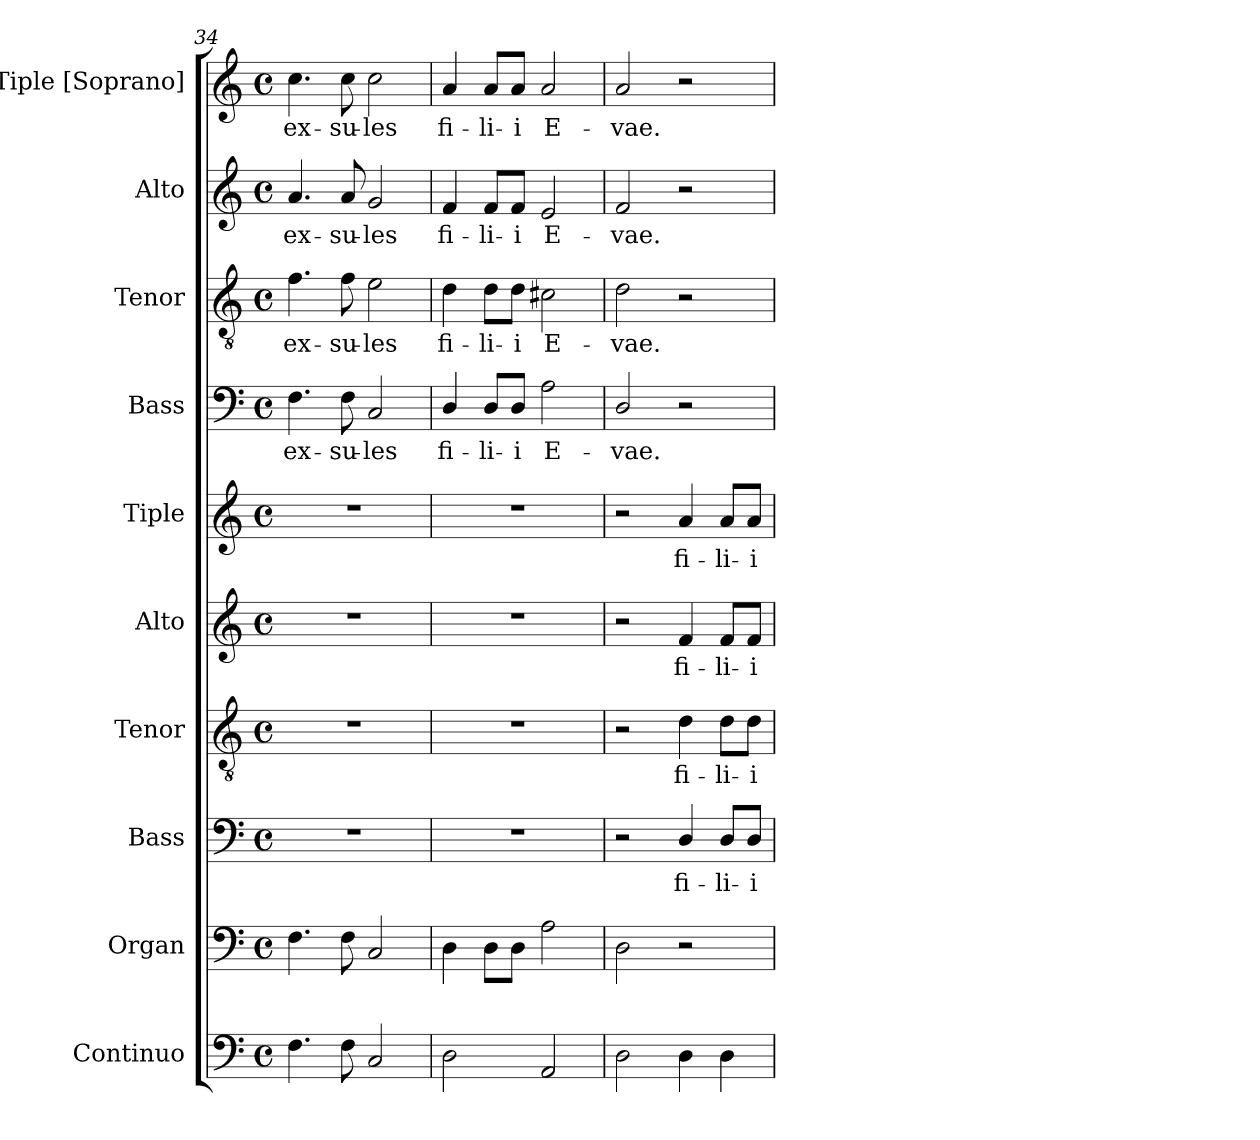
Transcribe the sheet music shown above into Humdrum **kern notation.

**kern	**kern	**kern	**text	**kern	**text	**kern	**text	**kern	**text	**kern	**text	**kern	**text	**kern	**text	**kern	**text
*part10	*part9	*part8	*part8	*part7	*part7	*part6	*part6	*part5	*part5	*part4	*part4	*part3	*part3	*part2	*part2	*part1	*part1
*staff10	*staff9	*staff8	*staff8	*staff7	*staff7	*staff6	*staff6	*staff5	*staff5	*staff4	*staff4	*staff3	*staff3	*staff2	*staff2	*staff1	*staff1
*I"Continuo	*I"Organ	*I"Bass	*	*I"Tenor	*	*I"Alto	*	*I"Tiple	*	*I"Bass	*	*I"Tenor	*	*I"Alto	*	*I"Tiple [Soprano]	*
*I'Cont.	*I'Org.	*I'B.	*	*I'T.	*	*I'A.	*	*	*	*I'B.	*	*I'T.	*	*I'A.	*	*I'S.	*
*clefF4	*clefF4	*clefF4	*	*clefGv2	*	*clefG2	*	*clefG2	*	*clefF4	*	*clefGv2	*	*clefG2	*	*clefG2	*
*	*	*	*	*ITrd7c12	*	*	*	*	*	*	*	*ITrd7c12	*	*	*	*	*
*k[]	*k[]	*k[]	*	*k[]	*	*k[]	*	*k[]	*	*k[]	*	*k[]	*	*k[]	*	*k[]	*
*C:	*C:	*C:	*	*C:	*	*C:	*	*C:	*	*C:	*	*C:	*	*C:	*	*C:	*
*M4/4	*M4/4	*M4/4	*	*M4/4	*	*M4/4	*	*M4/4	*	*M4/4	*	*M4/4	*	*M4/4	*	*M4/4	*
*met(c)	*met(c)	*met(c)	*	*met(c)	*	*met(c)	*	*met(c)	*	*met(c)	*	*met(c)	*	*met(c)	*	*met(c)	*
=34	=34	=34	=34	=34	=34	=34	=34	=34	=34	=34	=34	=34	=34	=34	=34	=34	=34
!	!	!	!	!	!	!	!	!	!	!	!LO:LY:b:color=#000000	!	!	!	!	!	!
!	!	!	!	!	!	!	!	!	!	!	!	!	!LO:LY:b:color=#000000	!	!	!	!
!	!	!	!	!	!	!	!	!	!	!	!	!	!	!	!LO:LY:b:color=#000000	!	!
!	!	!	!	!	!	!	!	!	!	!	!	!	!	!	!	!	!LO:LY:b:color=#000000
4.Fi\	4.Fi\	1r	.	1r	.	1r	.	1r	.	4.Fi\	ex-	4.Fi\	ex-	4.ai/	ex-	4.cci\	ex-
!	!	!	!	!	!	!	!	!	!	!	!LO:LY:b:color=#000000	!	!	!	!	!	!
!	!	!	!	!	!	!	!	!	!	!	!	!	!LO:LY:b:color=#000000	!	!	!	!
!	!	!	!	!	!	!	!	!	!	!	!	!	!	!	!LO:LY:b:color=#000000	!	!
!	!	!	!	!	!	!	!	!	!	!	!	!	!	!	!	!	!LO:LY:b:color=#000000
8Fi\	8Fi\	.	.	.	.	.	.	.	.	8Fi\	-su-	8Fi\	-su-	8ai/	-su-	8cci\	-su-
!	!	!	!	!	!	!	!	!	!	!	!LO:LY:b:color=#000000	!	!	!	!	!	!
!	!	!	!	!	!	!	!	!	!	!	!	!	!LO:LY:b:color=#000000	!	!	!	!
!	!	!	!	!	!	!	!	!	!	!	!	!	!	!	!LO:LY:b:color=#000000	!	!
!	!	!	!	!	!	!	!	!	!	!	!	!	!	!	!	!	!LO:LY:b:color=#000000
2Ci/	2Ci/	.	.	.	.	.	.	.	.	2Ci/	-les	2Ei\	-les	2gi/	-les	2cci\	-les
=35	=35	=35	=35	=35	=35	=35	=35	=35	=35	=35	=35	=35	=35	=35	=35	=35	=35
!	!	!	!	!	!	!	!	!	!	!	!LO:LY:b:color=#000000	!	!	!	!	!	!
!	!	!	!	!	!	!	!	!	!	!	!	!	!LO:LY:b:color=#000000	!	!	!	!
!	!	!	!	!	!	!	!	!	!	!	!	!	!	!	!LO:LY:b:color=#000000	!	!
!	!	!	!	!	!	!	!	!	!	!	!	!	!	!	!	!	!LO:LY:b:color=#000000
2Di\	4Di\	1r	.	1r	.	1r	.	1r	.	4Di/	fi-	4Di\	fi-	4fi/	fi-	4ai/	fi-
!	!	!	!	!	!	!	!	!	!	!	!LO:LY:b:color=#000000	!	!	!	!	!	!
!	!	!	!	!	!	!	!	!	!	!	!	!	!LO:LY:b:color=#000000	!	!	!	!
!	!	!	!	!	!	!	!	!	!	!	!	!	!	!	!LO:LY:b:color=#000000	!	!
!	!	!	!	!	!	!	!	!	!	!	!	!	!	!	!	!	!LO:LY:b:color=#000000
.	8Di\L	.	.	.	.	.	.	.	.	8Di/L	-li-	8Di\L	-li-	8fi/L	-li-	8ai/L	-li-
!	!	!	!	!	!	!	!	!	!	!	!LO:LY:b:color=#000000	!	!	!	!	!	!
!	!	!	!	!	!	!	!	!	!	!	!	!	!LO:LY:b:color=#000000	!	!	!	!
!	!	!	!	!	!	!	!	!	!	!	!	!	!	!	!LO:LY:b:color=#000000	!	!
!	!	!	!	!	!	!	!	!	!	!	!	!	!	!	!	!	!LO:LY:b:color=#000000
.	8Di\J	.	.	.	.	.	.	.	.	8Di/J	-i	8Di\J	-i	8fi/J	-i	8ai/J	-i
!	!	!	!	!	!	!	!	!	!	!	!LO:LY:b:color=#000000	!	!	!	!	!	!
!	!	!	!	!	!	!	!	!	!	!	!	!	!LO:LY:b:color=#000000	!	!	!	!
!	!	!	!	!	!	!	!	!	!	!	!	!	!	!	!LO:LY:b:color=#000000	!	!
!	!	!	!	!	!	!	!	!	!	!	!	!	!	!	!	!	!LO:LY:b:color=#000000
2AAi/	2Ai\	.	.	.	.	.	.	.	.	2Ai\	E-	2C#Xi\	E-	2ei/	E-	2ai/	E-
=36	=36	=36	=36	=36	=36	=36	=36	=36	=36	=36	=36	=36	=36	=36	=36	=36	=36
!	!	!	!	!	!	!	!	!	!	!	!LO:LY:b:color=#000000	!	!	!	!	!	!
!	!	!	!	!	!	!	!	!	!	!	!	!	!LO:LY:b:color=#000000	!	!	!	!
!	!	!	!	!	!	!	!	!	!	!	!	!	!	!	!LO:LY:b:color=#000000	!	!
!	!	!	!	!	!	!	!	!	!	!	!	!	!	!	!	!	!LO:LY:b:color=#000000
2Di\	2Di\	2r	.	2r	.	2r	.	2r	.	2Di/	-vae.	2Di\	-vae.	2fi/	-vae.	2ai/	-vae.
!	!	!	!LO:LY:b:color=#000000	!	!	!	!	!	!	!	!	!	!	!	!	!	!
!	!	!	!	!	!LO:LY:b:color=#000000	!	!	!	!	!	!	!	!	!	!	!	!
!	!	!	!	!	!	!	!LO:LY:b:color=#000000	!	!	!	!	!	!	!	!	!	!
!	!	!	!	!	!	!	!	!	!LO:LY:b:color=#000000	!	!	!	!	!	!	!	!
4Di\	2r	4Di/	fi-	4Di\	fi-	4fi/	fi-	4ai/	fi-	2r	.	2r	.	2r	.	2r	.
!	!	!	!LO:LY:b:color=#000000	!	!	!	!	!	!	!	!	!	!	!	!	!	!
!	!	!	!	!	!LO:LY:b:color=#000000	!	!	!	!	!	!	!	!	!	!	!	!
!	!	!	!	!	!	!	!LO:LY:b:color=#000000	!	!	!	!	!	!	!	!	!	!
!	!	!	!	!	!	!	!	!	!LO:LY:b:color=#000000	!	!	!	!	!	!	!	!
4Di\	.	8Di/L	-li-	8Di\L	-li-	8fi/L	-li-	8ai/L	-li-	.	.	.	.	.	.	.	.
!	!	!	!LO:LY:b:color=#000000	!	!	!	!	!	!	!	!	!	!	!	!	!	!
!	!	!	!	!	!LO:LY:b:color=#000000	!	!	!	!	!	!	!	!	!	!	!	!
!	!	!	!	!	!	!	!LO:LY:b:color=#000000	!	!	!	!	!	!	!	!	!	!
!	!	!	!	!	!	!	!	!	!LO:LY:b:color=#000000	!	!	!	!	!	!	!	!
.	.	8Di/J	-i	8Di\J	-i	8fi/J	-i	8ai/J	-i	.	.	.	.	.	.	.	.
=	=	=	=	=	=	=	=	=	=	=	=	=	=	=	=	=	=
*-	*-	*-	*-	*-	*-	*-	*-	*-	*-	*-	*-	*-	*-	*-	*-	*-	*-
